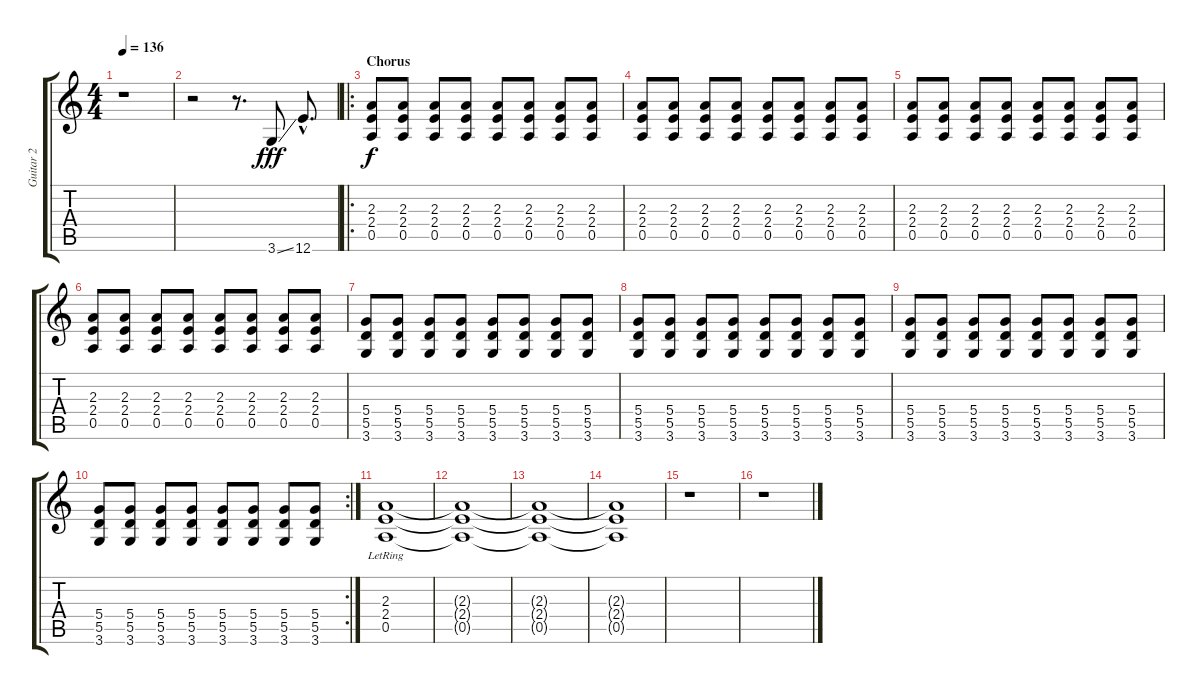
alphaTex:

\track ("Guitar 2" "Guitar 2") {instrument distortionguitar}
\staff {score tabs}
\tuning (E4 B3 G3 D3 A2 E2) {hide}
\ts (4 4)
\tempo 136
\clef g2
\ks c
r.1{dy f} |
r.2 r.8{d} 3.6{ss}.8{dy fff volume 14} 12.6{hac}.8{d} |
\ro
\section ("" "Chorus")
(2.3 2.4 0.5).8{dy f volume 9} (2.3 2.4 0.5).8 (2.3 2.4 0.5).8 (2.3 2.4 0.5).8 (2.3 2.4 0.5).8 (2.3 2.4 0.5).8 (2.3 2.4 0.5).8 (2.3 2.4 0.5).8 |
(2.3 2.4 0.5).8 (2.3 2.4 0.5).8 (2.3 2.4 0.5).8 (2.3 2.4 0.5).8 (2.3 2.4 0.5).8 (2.3 2.4 0.5).8 (2.3 2.4 0.5).8 (2.3 2.4 0.5).8 |
(2.3 2.4 0.5).8 (2.3 2.4 0.5).8 (2.3 2.4 0.5).8 (2.3 2.4 0.5).8 (2.3 2.4 0.5).8 (2.3 2.4 0.5).8 (2.3 2.4 0.5).8 (2.3 2.4 0.5).8 |
(2.3 2.4 0.5).8 (2.3 2.4 0.5).8 (2.3 2.4 0.5).8 (2.3 2.4 0.5).8 (2.3 2.4 0.5).8 (2.3 2.4 0.5).8 (2.3 2.4 0.5).8 (2.3 2.4 0.5).8 |
(5.4 5.5 3.6).8 (5.4 5.5 3.6).8 (5.4 5.5 3.6).8 (5.4 5.5 3.6).8 (5.4 5.5 3.6).8 (5.4 5.5 3.6).8 (5.4 5.5 3.6).8 (5.4 5.5 3.6).8 |
(5.4 5.5 3.6).8 (5.4 5.5 3.6).8 (5.4 5.5 3.6).8 (5.4 5.5 3.6).8 (5.4 5.5 3.6).8 (5.4 5.5 3.6).8 (5.4 5.5 3.6).8 (5.4 5.5 3.6).8 |
(5.4 5.5 3.6).8 (5.4 5.5 3.6).8 (5.4 5.5 3.6).8 (5.4 5.5 3.6).8 (5.4 5.5 3.6).8 (5.4 5.5 3.6).8 (5.4 5.5 3.6).8 (5.4 5.5 3.6).8 |
\rc 2
(5.4 5.5 3.6).8 (5.4 5.5 3.6).8 (5.4 5.5 3.6).8 (5.4 5.5 3.6).8 (5.4 5.5 3.6).8 (5.4 5.5 3.6).8 (5.4 5.5 3.6).8 (5.4 5.5 3.6).8 |
(2.3{lr} 2.4{lr} 0.5{lr}).1{volume 14} |
(2.3{t} 2.4{t} 0.5{t}).1 |
(2.3{t} 2.4{t} 0.5{t}).1 |
(2.3{t} 2.4{t} 0.5{t}).1 |
r.1 |
r.1
